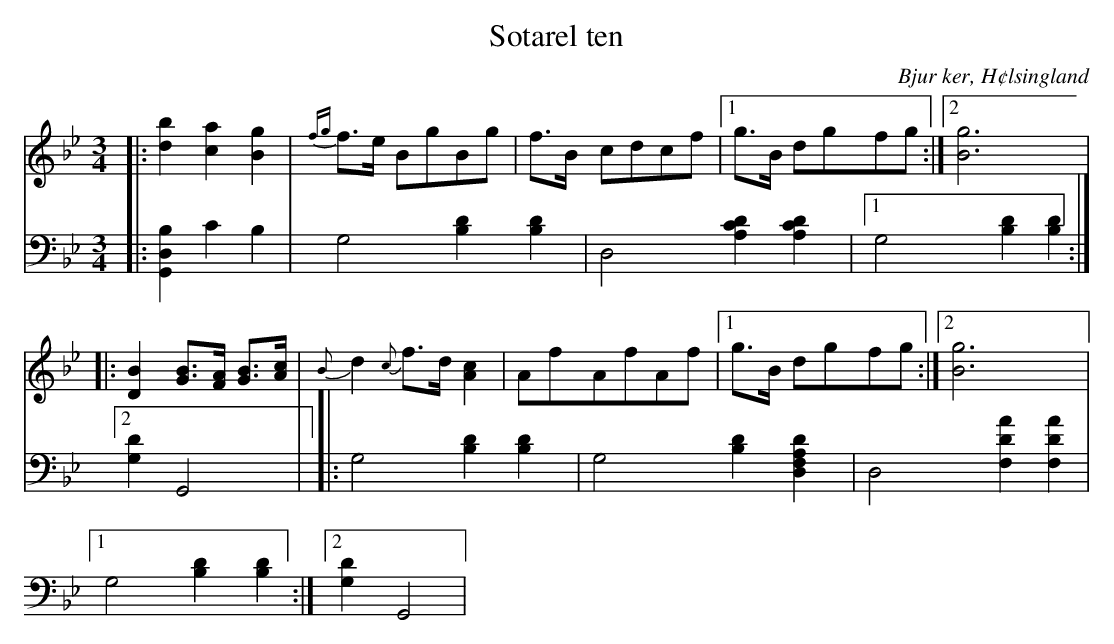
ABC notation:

X:1
T: Sotarel ten
O: Bjur ker, H¢lsingland
M: 3/4
L: 1/8
K: Bb
V:1
V:2
V:1
|:[d2b2] [c2a2] [B2g2]|{fg}f>e BgBg|f>B cdcf |1g>B dgfg :|2 [B6g6]|
|:[D2B2] [GB]>[FA] [GB]>[Ac]|{B}d2 {c}f>d [A2c2]|AfAfAf |1g>B dgfg :|2 [B6g6]|
V:2 clef=bass
|:[G,,2 D,2B,2] C2 B,2|G,4 [B,2 D2] [B,2 D2]|D,4 [A,2 C2 D2] [A,2 C2 D2]|1G,4 [B,2 D2] [B,2 D2]:|2 [G,2D2] G,,4|
|:G,4 [B,2 D2] [B,2 D2]|G,4 [B,2 D2] [D,2 F,2A,2D2]|D,4 [F,2 A2 D2] [F,2 A2 D2]|1 G,4 [B,2 D2] [B,2 D2] :|2 [G,2D2] G,,4|
